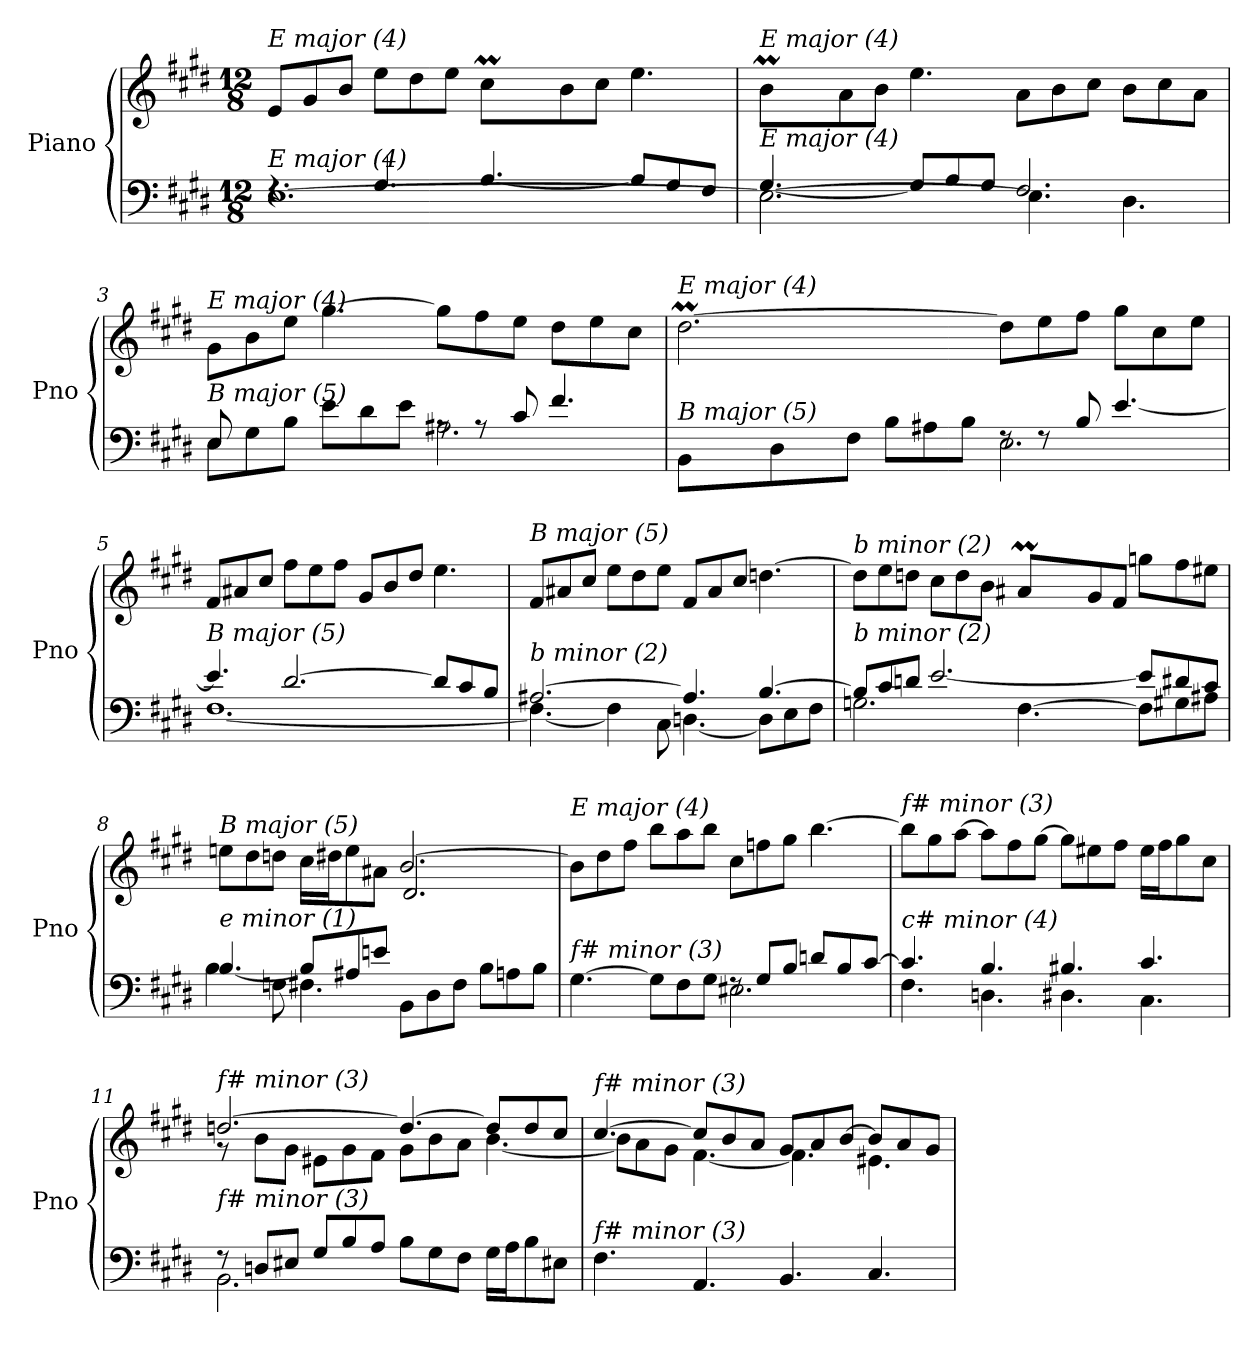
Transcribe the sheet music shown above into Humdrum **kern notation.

**kern	**kern
*part1	*part1
*staff2	*staff1
*I"Piano	*
*I'Pno	*
*clefF4	*clefG2
*k[f#c#g#d#]	*k[f#c#g#d#]
*M12/8	*M12/8
=1	=1
*^	*^
*	*^	*	*
!	!	!	!LO:TX:i:t=E major (4)	!
!LO:TX:i:t=E major (4)	!	!	!	!
2.ryy	4.rF	[1.E	8e/L	2.ryy
.	.	.	8g#/	.
.	.	.	8b/J	.
.	4.G#/	.	8ee\L	.
.	.	.	8dd#\	.
.	.	.	8ee\J	.
*	*	*	*	*Xtuplet
8ryy	[4.A/	.	8cc#M\L	40dd#yy
.	.	.	.	40cc#yy
.	.	.	.	40dd#yy
.	.	.	.	20cc#yy
2ryy	.	.	8b\	2ryy
.	.	.	8cc#\J	.
.	8A/L]	.	4.ee\	.
.	8G#/	.	.	.
8ryy	8F#/J	.	.	8ryy
=2	=2	=2	=2	=2
!	!	!	!LO:TX:i:t=E major (4)	!
!LO:TX:i:t=E major (4)	!	!	!	!
8ryy	[4.G#/	2.E\_	8bM\L	40cc#yy
.	.	.	.	40byy
.	.	.	.	40cc#yy
.	.	.	.	20byy
1ryy	.	.	8a\	1ryy
.	.	.	8b\J	.
.	8G#/L]	.	4.ee\	.
.	8A/	.	.	.
.	8G#/J	.	.	.
.	2.F#/	4.E\]	8a\L	.
.	.	.	8b\	.
.	.	.	8cc#\J	.
4.ryy	.	4.D#\	8b\L	4.ryy
.	.	.	8cc#\	.
.	.	.	8a\J	.
*	*v	*v	*	*
!!LO:LB:g=z	!!
=3	=3	=3	=3
!	!	!LO:TX:i:t=E major (4)	!
!LO:TX:i:t=B major (5)	!	!	!
8E\L	8E/	8g#\L	8ryy
8G#\	2ryy	8b\	2ryy
8B\J	.	8ee\J	.
8e\L	.	[4.gg#\	.
8d#\	.	.	.
8e\J	8ryy	.	8ryy
8rA	2.A#X\	8gg#\L]	2.ryy
8rA	.	8ff#\	.
8c#/	.	8ee\J	.
4.f#/	.	8dd#\L	.
.	.	8ee\	.
.	.	8cc#\J	.
!!LO:LB:g=z
=4	=4	=4	=4
*	*^	*	*^
!	!	!	!LO:TX:i:t=E major (4)	!	!
!LO:TX:i:t=B major (5)	!	!	!	!	!
2..ryy	8BB\L	2.ryy	[2.dd#m\	32cc#yy	2.ryy
.	.	.	.	32dd#yy	.
.	.	.	.	32eeyy	.
.	.	.	.	32dd#yy	.
.	8D#\	.	.	32eeyy	.
.	.	.	.	32dd#yy	.
.	.	.	.	32eeyy	.
.	.	.	.	[32dd#yy	.
.	8F#\J	.	.	4.dd#yy_	.
.	8B\L	.	.	.	.
.	8A#X\	.	.	.	.
.	8B\J	.	.	4dd#yy]	.
.	8rF	2.E\	8dd#\L]	.	2.ryy
2ryy	8rF	.	8ee\	2ryy	.
.	8B/	.	8ff#\J	.	.
.	[4.e/	.	8gg#\L	.	.
.	.	.	8cc#\	.	.
8ryy	.	.	8ee\J	8ryy	.
*	*v	*v	*	*	*
*	*	*	*v	*v
=5	=5	=5	=5
!	!	!LO:TX:i:t=B major (5)	!
!LO:TX:i:t=B major (5)	!	!	!
*	*	*v	*v
4.e/]	[1.F#	8f#/L
.	.	8a#X/
.	.	8cc#/J
[2.d#/	.	8ff#\L
.	.	8ee\
.	.	8ff#\J
.	.	8g#/L
.	.	8b/
.	.	8dd#/J
8d#/L]	.	4.ee\
8c#/	.	.
8B/J	.	.
=6	=6	=6
!	!	!LO:TX:i:t=B major (5)
!LO:TX:i:t=b minor (2)	!	!
[2.A#X/	4.F#\_	8f#/L
.	.	8a#X/
.	.	8cc#/J
.	4F#\]	8ee\L
.	.	8dd#\
.	8C#\	8ee\J
4.A#/]	[4.Dn\	8f#/L
.	.	8a#/
.	.	8cc#/J
[4.B/	8D\L]	[4.ddn\
.	8E\	.
.	8F#\J	.
!!LO:LB:g=z
=7	=7	=7
*	*^	*^
!	!	!	!LO:TX:i:t=b minor (2)	!
!LO:TX:i:t=b minor (2)	!	!	!	!
2.ryy	8B/L]	2.Gn\	8dd\L]	2.ryy
.	8c#/	.	8ee\	.
.	8dn/J	.	8ddn\J	.
.	[2.e/	.	8cc#\L	.
.	.	.	8dd\	.
.	.	.	8b\J	.
8ryy	.	[4.F#\	8a#Xm/L	40byy
.	.	.	.	40a#yy
.	.	.	.	40byy
.	.	.	.	20a#yy
2ryy	.	.	8g#/	2ryy
.	.	.	8f#/J	.
.	8e/L]	8F#\L]	8ggn\L	.
.	8d#X/	8G#X\	8ff#\	.
8ryy	8c#/J	8A#X\J	8ee#X\J	8ryy
=8	=8	=8	=8	=8
*	*	*	*	*^
!	!	!	!LO:TX:i:t=B major (5)	!	!
!LO:TX:i:t=e minor (1)	!	!	!	!	!
2.ryy	[4.B/	4B\	8een\L	2.ryy	2.ryy
.	.	.	8dd#\	.	.
.	.	8Fni\	8ddn\J	.	.
.	8B/L]	4.F#\	16cc#\LL	.	.
.	.	.	16dd#X\J	.	.
.	8A#X/	.	8ee\	.	.
.	8en/J	.	8a#X\J	.	.
2.ryy	8BB\L	2.ryy	[2.b/	2.d#/	2.ryy
.	8D#\	.	.	.	.
.	8F#\J	.	.	.	.
.	8B\L	.	.	.	.
.	8An\	.	.	.	.
.	8B\J	.	.	.	.
*	*v	*v	*	*	*
*	*	*	*v	*v
!!LO:LB:g=z
=9	=9	=9	=9
!	!	!LO:TX:i:t=E major (4)	!
!LO:TX:i:t=f# minor (3)	!	!	!
[4.G#\	2.ryy	8b\L]	2.ryy
.	.	8dd#\	.
.	.	8ff#\J	.
8G#\L]	.	8bb\L	.
8F#\	.	8aa\	.
8G#\J	.	8bb\J	.
8rF	2.E#X\	8cc#\L	2.ryy
8G#/L	.	8ffni\	.
8B/J	.	8gg#\J	.
8dn/L	.	[4.bb\	.
8B/	.	.	.
[8c#/J	.	.	.
*	*	*v	*v
!!LO:PB:g=z
=10	=10	=10
!	!	!LO:TX:i:t=f# minor (3)
!LO:TX:i:t=c# minor (4)	!	!
4.c#/]	4.F#\	8bb\L]
.	.	8gg#\
.	.	[8aa\J
4.B/	4.Dn\	8aa\L]
.	.	8ff#\
.	.	[8gg#\J
4.B#X/	4.D#X\	8gg#\L]
.	.	8ee#X\
.	.	8ff#\J
4.c#/	4.C#\	16ee#\LL
.	.	16ff#\J
.	.	8gg#\
.	.	8cc#\J
=11	=11	=11
*	*	*^
*	*	*	*^
!	!	!LO:TX:i:t=f# minor (3)	!	!
!LO:TX:i:t=f# minor (3)	!	!	!	!
8r	2.BB\	[2.ddn/	8r	2.ryy
8Dn/L	.	.	8b\L	.
8E#X/J	.	.	8g#\J	.
8G#/L	.	.	8e#X\L	.
8B/	.	.	8g#\	.
8A/J	.	.	8f#\J	.
8B\L	2.ryy	4.dd/_	8g#\L	2.ryy
8G#\	.	.	8b\	.
8F#\J	.	.	8a\J	.
16G#\LL	.	8dd/L]	[4.b\	.
16A\J	.	.	.	.
8B\	.	8dd/	.	.
8E#X\J	.	8cc#/J	.	.
*v	*v	*	*	*
*	*	*v	*v
=12	=12	=12
!	!LO:TX:i:t=f# minor (3)	!
!LO:TX:i:t=f# minor (3)	!	!
4.F#\	[4.cc#/	8b\L]
.	.	8a\
.	.	8g#\J
4.AA/	8cc#/L]	[4.f#\
.	8b/	.
.	8a/J	.
4.BB/	8g#/L	4.f#\]
.	8a/	.
.	[8b/J	.
4.C#/	8b/L]	4.e#X\
.	8a/	.
.	8g#/J	.
*	*v	*v
=	=
*-	*-
